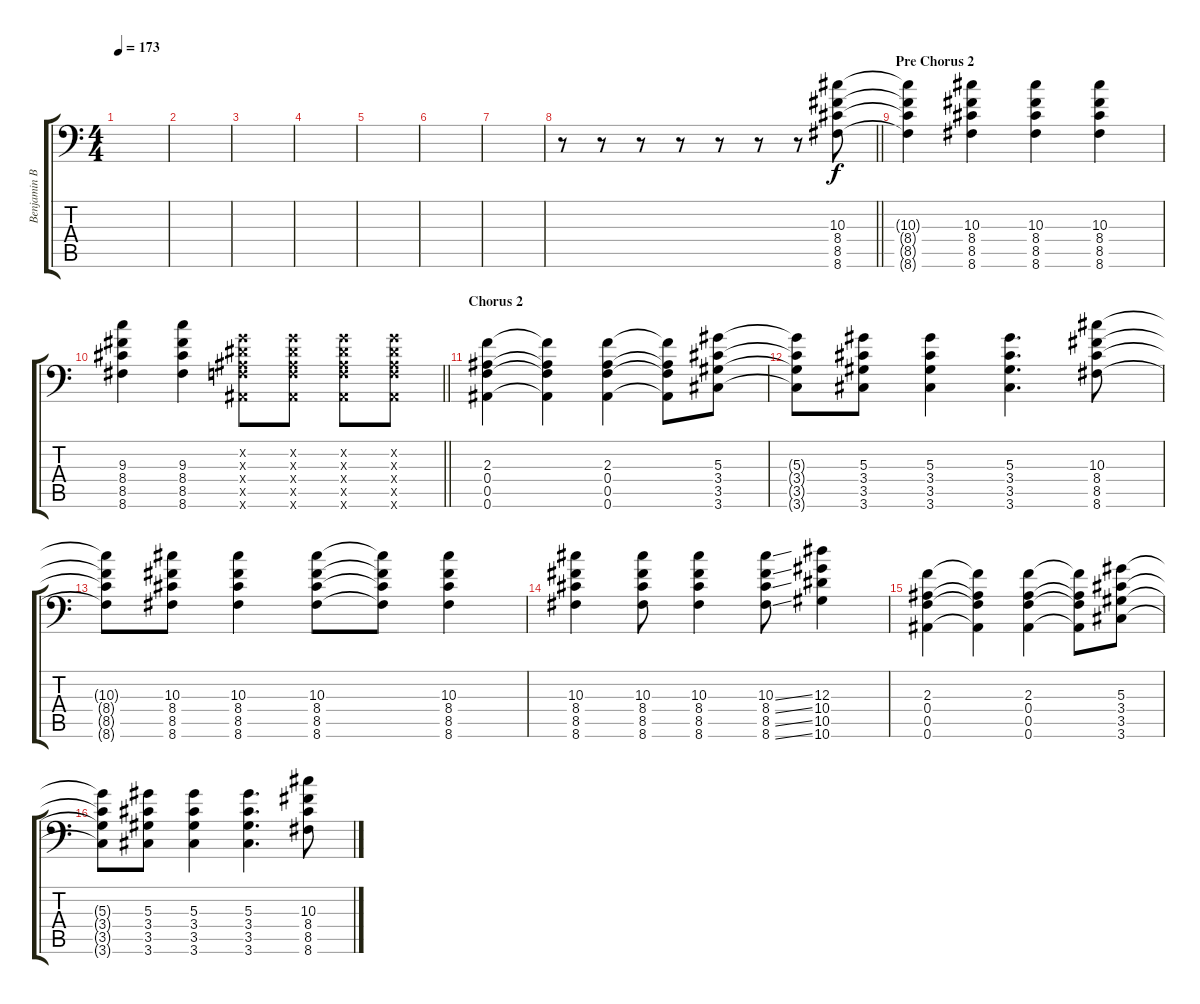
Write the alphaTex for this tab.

\track ("Benjamin Burnley" "Benjamin B") {instrument distortionguitar}
\staff {score tabs}
\tuning (C4 G3 Eb3 Bb2 F2 Bb1) {hide}
\ts (4 4)
\tempo 173
\clef f4
\ks c
|
|
|
|
|
|
|
\barLineRight lightlight
r.8 r.8 r.8 r.8 r.8 r.8 r.8 (10.3 8.4 8.5 8.6).8 |
\section ("" "Pre Chorus 2")
(10.3{t} 8.4{t} 8.5{t} 8.6{t}).4 (10.3 8.4 8.5 8.6).4 (10.3 8.4 8.5 8.6).4 (10.3 8.4 8.5 8.6).4 |
\barLineRight lightlight
(9.3 8.4 8.5 8.6).4 (9.3 8.4 8.5 8.6).4 (0.2{x} 0.3{x} 0.4{x} 0.5{x} 0.6{x}).8 (0.2{x} 0.3{x} 0.4{x} 0.5{x} 0.6{x}).8 (0.2{x} 0.3{x} 0.4{x} 0.5{x} 0.6{x}).8 (0.2{x} 0.3{x} 0.4{x} 0.5{x} 0.6{x}).8 |
\section ("" "Chorus 2")
(2.3 0.4 0.5 0.6).4 (2.3{t} 0.4{t} 0.5{t} 0.6{t}).4 (2.3 0.4 0.5 0.6).4 (2.3{t} 0.4{t} 0.5{t} 0.6{t}).8 (5.3 3.4 3.5 3.6).8 |
(5.3{t} 3.4{t} 3.5{t} 3.6{t}).8 (5.3 3.4 3.5 3.6).8 (5.3 3.4 3.5 3.6).4 (5.3 3.4 3.5 3.6).4{d} (10.3 8.4 8.5 8.6).8 |
(10.3{t} 8.4{t} 8.5{t} 8.6{t}).8 (10.3 8.4 8.5 8.6).8 (10.3 8.4 8.5 8.6).4 (10.3 8.4 8.5 8.6).8 (10.3{t} 8.4{t} 8.5{t} 8.6{t}).8 (10.3 8.4 8.5 8.6).4 |
(10.3 8.4 8.5 8.6).4 (10.3 8.4 8.5 8.6).8 (10.3 8.4 8.5 8.6).4 (10.3{ss} 8.4{ss} 8.5{ss} 8.6{ss}).8 (12.3 10.4 10.5 10.6).4 |
(2.3 0.4 0.5 0.6).4 (2.3{t} 0.4{t} 0.5{t} 0.6{t}).4 (2.3 0.4 0.5 0.6).4 (2.3{t} 0.4{t} 0.5{t} 0.6{t}).8 (5.3 3.4 3.5 3.6).8 |
(5.3{t} 3.4{t} 3.5{t} 3.6{t}).8 (5.3 3.4 3.5 3.6).8 (5.3 3.4 3.5 3.6).4 (5.3 3.4 3.5 3.6).4{d} (10.3 8.4 8.5 8.6).8
